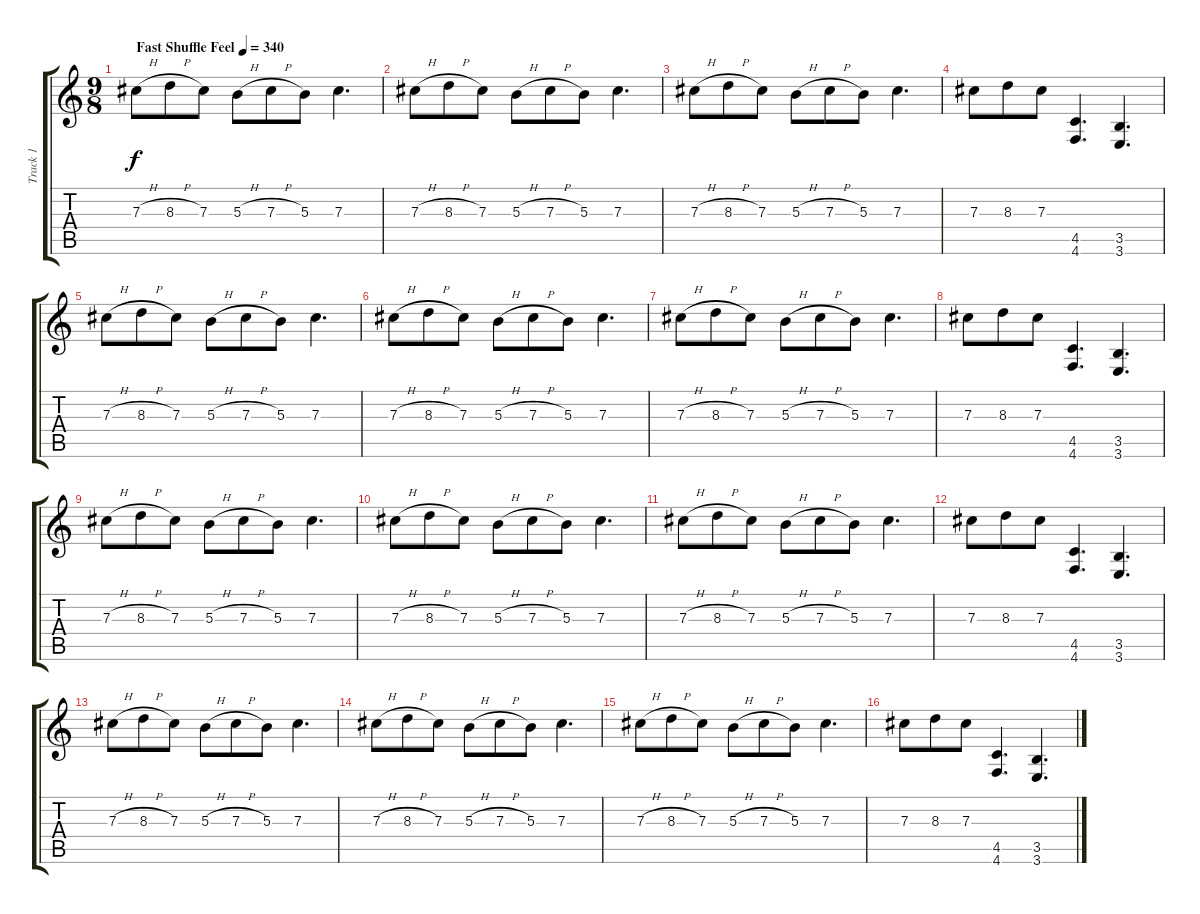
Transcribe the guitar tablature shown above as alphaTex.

\track ("Track 1" "Track 1") {instrument distortionguitar}
\staff {score tabs}
\tuning (Eb4 Bb3 Gb3 Db3 Ab2 Db2) {hide}
\ts (9 8)
\tempo (340 "Fast Shuffle Feel")
\clef g2
\ks c
7.3{h}.8{dy f instrument distortionguitar} 8.3{h}.8 7.3.8 5.3{h}.8 7.3{h}.8 5.3.8 7.3.4{d} |
7.3{h}.8 8.3{h}.8 7.3.8 5.3{h}.8 7.3{h}.8 5.3.8 7.3.4{d} |
7.3{h}.8 8.3{h}.8 7.3.8 5.3{h}.8 7.3{h}.8 5.3.8 7.3.4{d} |
7.3.8 8.3.8 7.3.8 (4.5 4.6).4{d} (3.5 3.6).4{d} |
7.3{h}.8 8.3{h}.8 7.3.8 5.3{h}.8 7.3{h}.8 5.3.8 7.3.4{d} |
7.3{h}.8 8.3{h}.8 7.3.8 5.3{h}.8 7.3{h}.8 5.3.8 7.3.4{d} |
7.3{h}.8 8.3{h}.8 7.3.8 5.3{h}.8 7.3{h}.8 5.3.8 7.3.4{d} |
7.3.8 8.3.8 7.3.8 (4.5 4.6).4{d} (3.5 3.6).4{d} |
7.3{h}.8 8.3{h}.8 7.3.8 5.3{h}.8 7.3{h}.8 5.3.8 7.3.4{d} |
7.3{h}.8 8.3{h}.8 7.3.8 5.3{h}.8 7.3{h}.8 5.3.8 7.3.4{d} |
7.3{h}.8 8.3{h}.8 7.3.8 5.3{h}.8 7.3{h}.8 5.3.8 7.3.4{d} |
7.3.8 8.3.8 7.3.8 (4.5 4.6).4{d} (3.5 3.6).4{d} |
7.3{h}.8 8.3{h}.8 7.3.8 5.3{h}.8 7.3{h}.8 5.3.8 7.3.4{d} |
7.3{h}.8 8.3{h}.8 7.3.8 5.3{h}.8 7.3{h}.8 5.3.8 7.3.4{d} |
7.3{h}.8 8.3{h}.8 7.3.8 5.3{h}.8 7.3{h}.8 5.3.8 7.3.4{d} |
7.3.8 8.3.8 7.3.8 (4.5 4.6).4{d} (3.5 3.6).4{d}
